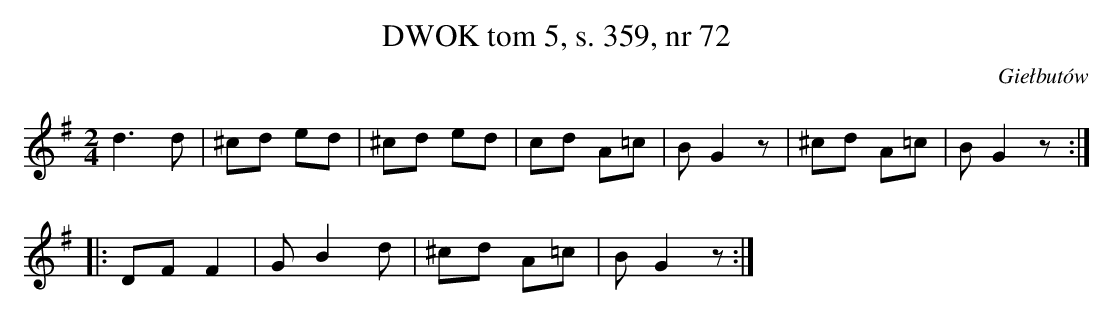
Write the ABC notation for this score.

X:1
T: DWOK tom 5, s. 359, nr 72
O: Giełbutów
L: 1/16
M: 2/4
K: G
d6d2 | ^c2d2 e2d2 | ^c2d2 e2d2 | c2d2 A2=c2 | B2 G4 z2| ^c2d2 A2=c2 | B2 G4 z2 ::
D2F2F4 | G2 B4 d2 | ^c2d2 A2=c2 | B2 G4 z2 :|
